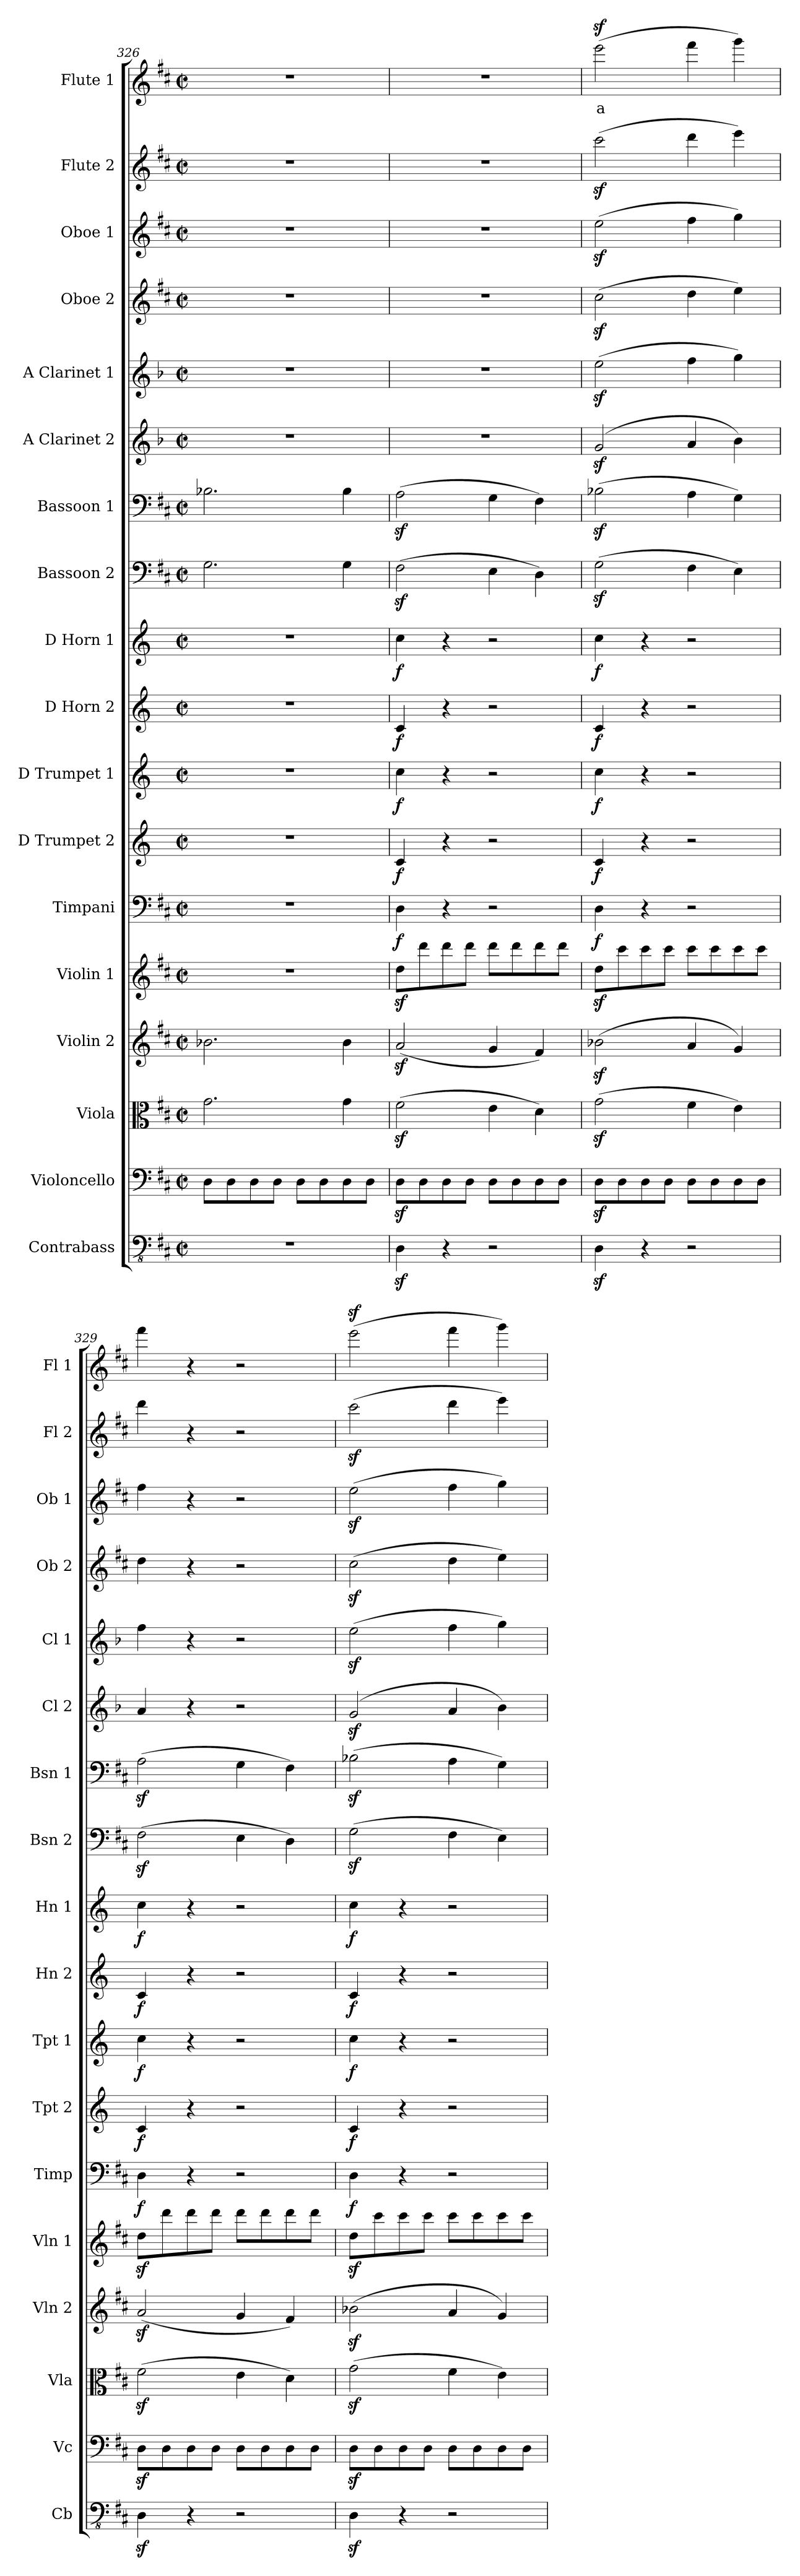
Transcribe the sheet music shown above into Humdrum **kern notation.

**kern	**kern	**kern	**kern	**kern	**kern	**dynam	**kern	**dynam	**kern	**dynam	**kern	**dynam	**kern	**dynam	**kern	**kern	**kern	**kern	**kern	**kern	**kern	**kern	**text
*part18	*part17	*part16	*part15	*part14	*part13	*part13	*part12	*part12	*part11	*part11	*part10	*part10	*part9	*part9	*part8	*part7	*part6	*part5	*part4	*part3	*part2	*part1	*part1
*staff18	*staff17	*staff16	*staff15	*staff14	*staff13	*staff13	*staff12	*staff12	*staff11	*staff11	*staff10	*staff10	*staff9	*staff9	*staff8	*staff7	*staff6	*staff5	*staff4	*staff3	*staff2	*staff1	*staff1
*I"Contrabass	*I"Violoncello	*I"Viola	*I"Violin 2	*I"Violin 1	*I"Timpani	*	*I"D Trumpet 2	*	*I"D Trumpet 1	*	*I"D Horn 2	*	*I"D Horn 1	*	*I"Bassoon 2	*I"Bassoon 1	*I"A Clarinet 2	*I"A Clarinet 1	*I"Oboe 2	*I"Oboe 1	*I"Flute 2	*I"Flute 1	*
*I'Cb	*I'Vc	*I'Vla	*I'Vln 2	*I'Vln 1	*I'Timp	*	*I'Tpt 2	*	*I'Tpt 1	*	*I'Hn 2	*	*I'Hn 1	*	*I'Bsn 2	*I'Bsn 1	*I'Cl 2	*I'Cl 1	*I'Ob 2	*I'Ob 1	*I'Fl 2	*I'Fl 1	*
*clefFv4	*clefF4	*clefC3	*clefG2	*clefG2	*clefF4	*	*clefG2	*	*clefG2	*	*clefG2	*	*clefG2	*	*clefF4	*clefF4	*clefG2	*clefG2	*clefG2	*clefG2	*clefG2	*clefG2	*
*	*	*	*	*	*	*	*ITrd-1c-2	*	*ITrd-1c-2	*	*ITrd6c10	*	*ITrd6c10	*	*	*	*ITrd2c3	*ITrd2c3	*	*	*	*	*
*k[f#c#]	*k[f#c#]	*k[f#c#]	*k[f#c#]	*k[f#c#]	*k[f#c#]	*	*k[f#c#]	*	*k[f#c#]	*	*k[f#c#]	*	*k[f#c#]	*	*k[f#c#]	*k[f#c#]	*k[f#c#]	*k[f#c#]	*k[f#c#]	*k[f#c#]	*k[f#c#]	*k[f#c#]	*
*M2/2	*M2/2	*M2/2	*M2/2	*M2/2	*M2/2	*	*M2/2	*	*M2/2	*	*M2/2	*	*M2/2	*	*M2/2	*M2/2	*M2/2	*M2/2	*M2/2	*M2/2	*M2/2	*M2/2	*
*met(c|)	*met(c|)	*met(c|)	*met(c|)	*met(c|)	*met(c|)	*	*met(c|)	*	*met(c|)	*	*met(c|)	*	*met(c|)	*	*met(c|)	*met(c|)	*met(c|)	*met(c|)	*met(c|)	*met(c|)	*met(c|)	*met(c|)	*
=326	=326	=326	=326	=326	=326	=326	=326	=326	=326	=326	=326	=326	=326	=326	=326	=326	=326	=326	=326	=326	=326	=326	=326
1r	8D\L	2.g\	2.b-X\	1r	1r	.	1r	.	1r	.	1r	.	1r	.	2.G\	2.B-X\	1r	1r	1r	1r	1r	1r	.
.	8D\	.	.	.	.	.	.	.	.	.	.	.	.	.	.	.	.	.	.	.	.	.	.
.	8D\	.	.	.	.	.	.	.	.	.	.	.	.	.	.	.	.	.	.	.	.	.	.
.	8D\J	.	.	.	.	.	.	.	.	.	.	.	.	.	.	.	.	.	.	.	.	.	.
.	8D\L	.	.	.	.	.	.	.	.	.	.	.	.	.	.	.	.	.	.	.	.	.	.
.	8D\	.	.	.	.	.	.	.	.	.	.	.	.	.	.	.	.	.	.	.	.	.	.
.	8D\	4g\	4b-\	.	.	.	.	.	.	.	.	.	.	.	4G\	4B-\	.	.	.	.	.	.	.
.	8D\J	.	.	.	.	.	.	.	.	.	.	.	.	.	.	.	.	.	.	.	.	.	.
=327	=327	=327	=327	=327	=327	=327	=327	=327	=327	=327	=327	=327	=327	=327	=327	=327	=327	=327	=327	=327	=327	=327	=327
!	!	!	!	!	!	!LO:DY:b	!	!LO:DY:b	!	!LO:DY:b	!	!LO:DY:b	!	!LO:DY:b	!	!	!	!	!	!	!	!	!
4DDz<\	8Dz<\L	(2f#z<\	(2az</	8ddz<\L	4D\	f	4d/	f	4dd\	f	4D/	f	4d\	f	(2F#z<\	(2Az<\	1r	1r	1r	1r	1r	1r	.
.	8D\	.	.	8ddd\	.	.	.	.	.	.	.	.	.	.	.	.	.	.	.	.	.	.	.
4r	8D\	.	.	8ddd\	4r	.	4r	.	4r	.	4r	.	4r	.	.	.	.	.	.	.	.	.	.
.	8D\J	.	.	8ddd\J	.	.	.	.	.	.	.	.	.	.	.	.	.	.	.	.	.	.	.
2r	8D\L	4e\	4g/	8ddd\L	2r	.	2r	.	2r	.	2r	.	2r	.	4E\	4G\	.	.	.	.	.	.	.
.	8D\	.	.	8ddd\	.	.	.	.	.	.	.	.	.	.	.	.	.	.	.	.	.	.	.
.	8D\	4d\)	4f#/)	8ddd\	.	.	.	.	.	.	.	.	.	.	4D\)	4F#\)	.	.	.	.	.	.	.
.	8D\J	.	.	8ddd\J	.	.	.	.	.	.	.	.	.	.	.	.	.	.	.	.	.	.	.
=328	=328	=328	=328	=328	=328	=328	=328	=328	=328	=328	=328	=328	=328	=328	=328	=328	=328	=328	=328	=328	=328	=328	=328
!	!	!	!	!	!	!LO:DY:b	!	!LO:DY:b	!	!LO:DY:b	!	!LO:DY:b	!	!LO:DY:b	!	!	!	!	!	!	!	!	!LO:LY:b:color=#FF0000
4DDz<\	8Dz<\L	(2gz<\	(2b-Xz<\	8ddz<\L	4D\	f	4d/	f	4dd\	f	4D/	f	4d\	f	(2Gz<\	(2B-Xz<\	(2ez</	(2cc#z<\	(2cc#z<\	(2eez<\	(2ccc#z<\	(2eeez<\	a
.	8D\	.	.	8ccc#\	.	.	.	.	.	.	.	.	.	.	.	.	.	.	.	.	.	.	.
4r	8D\	.	.	8ccc#\	4r	.	4r	.	4r	.	4r	.	4r	.	.	.	.	.	.	.	.	.	.
.	8D\J	.	.	8ccc#\J	.	.	.	.	.	.	.	.	.	.	.	.	.	.	.	.	.	.	.
2r	8D\L	4f#\	4a/	8ccc#\L	2r	.	2r	.	2r	.	2r	.	2r	.	4F#\	4A\	4f#/	4dd\	4dd\	4ff#\	4ddd\	4fff#\	.
.	8D\	.	.	8ccc#\	.	.	.	.	.	.	.	.	.	.	.	.	.	.	.	.	.	.	.
.	8D\	4e\)	4g/)	8ccc#\	.	.	.	.	.	.	.	.	.	.	4E\)	4G\)	4g\)	4ee\)	4ee\)	4gg\)	4eee\)	4ggg\)	.
.	8D\J	.	.	8ccc#\J	.	.	.	.	.	.	.	.	.	.	.	.	.	.	.	.	.	.	.
=329	=329	=329	=329	=329	=329	=329	=329	=329	=329	=329	=329	=329	=329	=329	=329	=329	=329	=329	=329	=329	=329	=329	=329
!	!	!	!	!	!	!LO:DY:b	!	!LO:DY:b	!	!LO:DY:b	!	!LO:DY:b	!	!LO:DY:b	!	!	!	!	!	!	!	!	!
4DDz<\	8Dz<\L	(2f#z<\	(2az</	8ddz<\L	4D\	f	4d/	f	4dd\	f	4D/	f	4d\	f	(2F#z<\	(2Az<\	4f#/	4dd\	4dd\	4ff#\	4ddd\	4fff#\	.
.	8D\	.	.	8ddd\	.	.	.	.	.	.	.	.	.	.	.	.	.	.	.	.	.	.	.
4r	8D\	.	.	8ddd\	4r	.	4r	.	4r	.	4r	.	4r	.	.	.	4r	4r	4r	4r	4r	4r	.
.	8D\J	.	.	8ddd\J	.	.	.	.	.	.	.	.	.	.	.	.	.	.	.	.	.	.	.
2r	8D\L	4e\	4g/	8ddd\L	2r	.	2r	.	2r	.	2r	.	2r	.	4E\	4G\	2r	2r	2r	2r	2r	2r	.
.	8D\	.	.	8ddd\	.	.	.	.	.	.	.	.	.	.	.	.	.	.	.	.	.	.	.
.	8D\	4d\)	4f#/)	8ddd\	.	.	.	.	.	.	.	.	.	.	4D\)	4F#\)	.	.	.	.	.	.	.
.	8D\J	.	.	8ddd\J	.	.	.	.	.	.	.	.	.	.	.	.	.	.	.	.	.	.	.
=330	=330	=330	=330	=330	=330	=330	=330	=330	=330	=330	=330	=330	=330	=330	=330	=330	=330	=330	=330	=330	=330	=330	=330
!	!	!	!	!	!	!LO:DY:b	!	!LO:DY:b	!	!LO:DY:b	!	!LO:DY:b	!	!LO:DY:b	!	!	!	!	!	!	!	!	!
4DDz<\	8Dz<\L	(2gz<\	(2b-Xz<\	8ddz<\L	4D\	f	4d/	f	4dd\	f	4D/	f	4d\	f	(2Gz<\	(2B-Xz<\	(2ez</	(2cc#z<\	(2cc#z<\	(2eez<\	(2ccc#z<\	(2eeez<\	.
.	8D\	.	.	8ccc#\	.	.	.	.	.	.	.	.	.	.	.	.	.	.	.	.	.	.	.
4r	8D\	.	.	8ccc#\	4r	.	4r	.	4r	.	4r	.	4r	.	.	.	.	.	.	.	.	.	.
.	8D\J	.	.	8ccc#\J	.	.	.	.	.	.	.	.	.	.	.	.	.	.	.	.	.	.	.
2r	8D\L	4f#\	4a/	8ccc#\L	2r	.	2r	.	2r	.	2r	.	2r	.	4F#\	4A\	4f#/	4dd\	4dd\	4ff#\	4ddd\	4fff#\	.
.	8D\	.	.	8ccc#\	.	.	.	.	.	.	.	.	.	.	.	.	.	.	.	.	.	.	.
.	8D\	4e\)	4g/)	8ccc#\	.	.	.	.	.	.	.	.	.	.	4E\)	4G\)	4g\)	4ee\)	4ee\)	4gg\)	4eee\)	4ggg\)	.
.	8D\J	.	.	8ccc#\J	.	.	.	.	.	.	.	.	.	.	.	.	.	.	.	.	.	.	.
=	=	=	=	=	=	=	=	=	=	=	=	=	=	=	=	=	=	=	=	=	=	=	=
*-	*-	*-	*-	*-	*-	*-	*-	*-	*-	*-	*-	*-	*-	*-	*-	*-	*-	*-	*-	*-	*-	*-	*-
